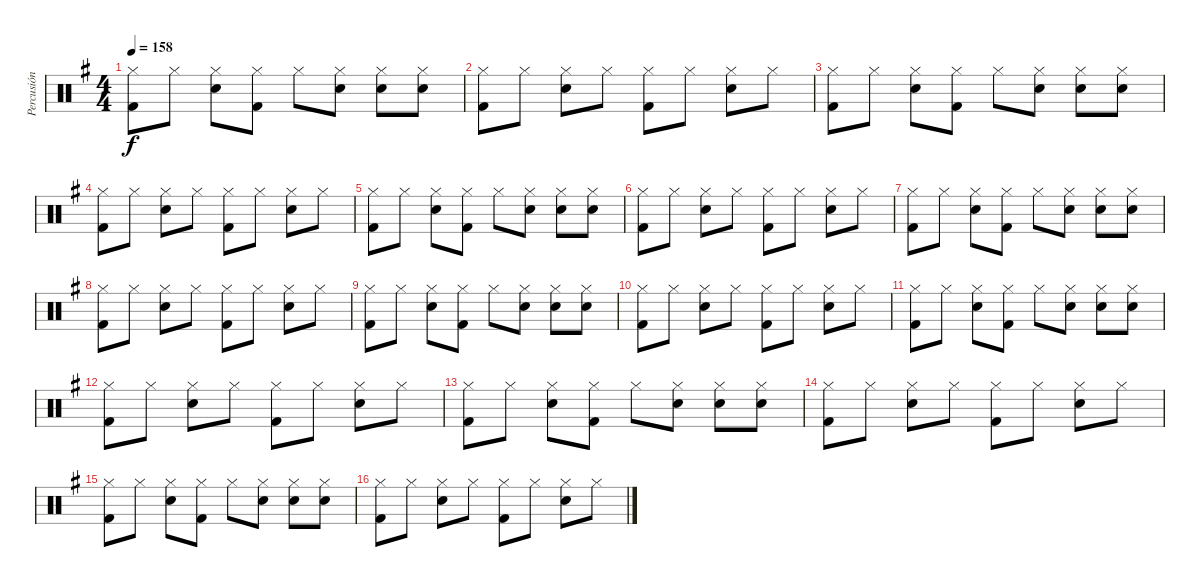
\track ("Percusión" "Percusión") {instrument percussion}
\staff {score}
\articulation defaults
\ts (4 4)
\tempo 158
\clef neutral
\ks g
("Hi-Hat (closed)" "Kick (hit) 2").8{dy f} "Hi-Hat (closed)".8 ("Hi-Hat (closed)" "Snare (hit) 2").8 ("Hi-Hat (closed)" "Kick (hit) 2").8 "Hi-Hat (closed)".8 ("Hi-Hat (closed)" "Snare (hit) 2").8 ("Hi-Hat (closed)" "Snare (hit) 2").8 ("Hi-Hat (closed)" "Snare (hit) 2").8 |
("Hi-Hat (closed)" "Kick (hit) 2").8 "Hi-Hat (closed)".8 ("Hi-Hat (closed)" "Snare (hit) 2").8 "Hi-Hat (closed)".8 ("Hi-Hat (closed)" "Kick (hit) 2").8 "Hi-Hat (closed)".8 ("Hi-Hat (closed)" "Snare (hit) 2").8 "Hi-Hat (closed)".8 |
("Hi-Hat (closed)" "Kick (hit) 2").8 "Hi-Hat (closed)".8 ("Hi-Hat (closed)" "Snare (hit) 2").8 ("Hi-Hat (closed)" "Kick (hit) 2").8 "Hi-Hat (closed)".8 ("Hi-Hat (closed)" "Snare (hit) 2").8 ("Hi-Hat (closed)" "Snare (hit) 2").8 ("Hi-Hat (closed)" "Snare (hit) 2").8 |
("Hi-Hat (closed)" "Kick (hit) 2").8 "Hi-Hat (closed)".8 ("Hi-Hat (closed)" "Snare (hit) 2").8 "Hi-Hat (closed)".8 ("Hi-Hat (closed)" "Kick (hit) 2").8 "Hi-Hat (closed)".8 ("Hi-Hat (closed)" "Snare (hit) 2").8 "Hi-Hat (closed)".8 |
("Hi-Hat (closed)" "Kick (hit) 2").8 "Hi-Hat (closed)".8 ("Hi-Hat (closed)" "Snare (hit) 2").8 ("Hi-Hat (closed)" "Kick (hit) 2").8 "Hi-Hat (closed)".8 ("Hi-Hat (closed)" "Snare (hit) 2").8 ("Hi-Hat (closed)" "Snare (hit) 2").8 ("Hi-Hat (closed)" "Snare (hit) 2").8 |
("Hi-Hat (closed)" "Kick (hit) 2").8 "Hi-Hat (closed)".8 ("Hi-Hat (closed)" "Snare (hit) 2").8 "Hi-Hat (closed)".8 ("Hi-Hat (closed)" "Kick (hit) 2").8 "Hi-Hat (closed)".8 ("Hi-Hat (closed)" "Snare (hit) 2").8 "Hi-Hat (closed)".8 |
("Hi-Hat (closed)" "Kick (hit) 2").8 "Hi-Hat (closed)".8 ("Hi-Hat (closed)" "Snare (hit) 2").8 ("Hi-Hat (closed)" "Kick (hit) 2").8 "Hi-Hat (closed)".8 ("Hi-Hat (closed)" "Snare (hit) 2").8 ("Hi-Hat (closed)" "Snare (hit) 2").8 ("Hi-Hat (closed)" "Snare (hit) 2").8 |
("Hi-Hat (closed)" "Kick (hit) 2").8 "Hi-Hat (closed)".8 ("Hi-Hat (closed)" "Snare (hit) 2").8 "Hi-Hat (closed)".8 ("Hi-Hat (closed)" "Kick (hit) 2").8 "Hi-Hat (closed)".8 ("Hi-Hat (closed)" "Snare (hit) 2").8 "Hi-Hat (closed)".8 |
("Hi-Hat (closed)" "Kick (hit) 2").8 "Hi-Hat (closed)".8 ("Hi-Hat (closed)" "Snare (hit) 2").8 ("Hi-Hat (closed)" "Kick (hit) 2").8 "Hi-Hat (closed)".8 ("Hi-Hat (closed)" "Snare (hit) 2").8 ("Hi-Hat (closed)" "Snare (hit) 2").8 ("Hi-Hat (closed)" "Snare (hit) 2").8 |
("Hi-Hat (closed)" "Kick (hit) 2").8 "Hi-Hat (closed)".8 ("Hi-Hat (closed)" "Snare (hit) 2").8 "Hi-Hat (closed)".8 ("Hi-Hat (closed)" "Kick (hit) 2").8 "Hi-Hat (closed)".8 ("Hi-Hat (closed)" "Snare (hit) 2").8 "Hi-Hat (closed)".8 |
("Hi-Hat (closed)" "Kick (hit) 2").8 "Hi-Hat (closed)".8 ("Hi-Hat (closed)" "Snare (hit) 2").8 ("Hi-Hat (closed)" "Kick (hit) 2").8 "Hi-Hat (closed)".8 ("Hi-Hat (closed)" "Snare (hit) 2").8 ("Hi-Hat (closed)" "Snare (hit) 2").8 ("Hi-Hat (closed)" "Snare (hit) 2").8 |
("Hi-Hat (closed)" "Kick (hit) 2").8 "Hi-Hat (closed)".8 ("Hi-Hat (closed)" "Snare (hit) 2").8 "Hi-Hat (closed)".8 ("Hi-Hat (closed)" "Kick (hit) 2").8 "Hi-Hat (closed)".8 ("Hi-Hat (closed)" "Snare (hit) 2").8 "Hi-Hat (closed)".8 |
("Hi-Hat (closed)" "Kick (hit) 2").8 "Hi-Hat (closed)".8 ("Hi-Hat (closed)" "Snare (hit) 2").8 ("Hi-Hat (closed)" "Kick (hit) 2").8 "Hi-Hat (closed)".8 ("Hi-Hat (closed)" "Snare (hit) 2").8 ("Hi-Hat (closed)" "Snare (hit) 2").8 ("Hi-Hat (closed)" "Snare (hit) 2").8 |
("Hi-Hat (closed)" "Kick (hit) 2").8 "Hi-Hat (closed)".8 ("Hi-Hat (closed)" "Snare (hit) 2").8 "Hi-Hat (closed)".8 ("Hi-Hat (closed)" "Kick (hit) 2").8 "Hi-Hat (closed)".8 ("Hi-Hat (closed)" "Snare (hit) 2").8 "Hi-Hat (closed)".8 |
("Hi-Hat (closed)" "Kick (hit) 2").8 "Hi-Hat (closed)".8 ("Hi-Hat (closed)" "Snare (hit) 2").8 ("Hi-Hat (closed)" "Kick (hit) 2").8 "Hi-Hat (closed)".8 ("Hi-Hat (closed)" "Snare (hit) 2").8 ("Hi-Hat (closed)" "Snare (hit) 2").8 ("Hi-Hat (closed)" "Snare (hit) 2").8 |
("Hi-Hat (closed)" "Kick (hit) 2").8 "Hi-Hat (closed)".8 ("Hi-Hat (closed)" "Snare (hit) 2").8 "Hi-Hat (closed)".8 ("Hi-Hat (closed)" "Kick (hit) 2").8 "Hi-Hat (closed)".8 ("Hi-Hat (closed)" "Snare (hit) 2").8 "Hi-Hat (closed)".8
